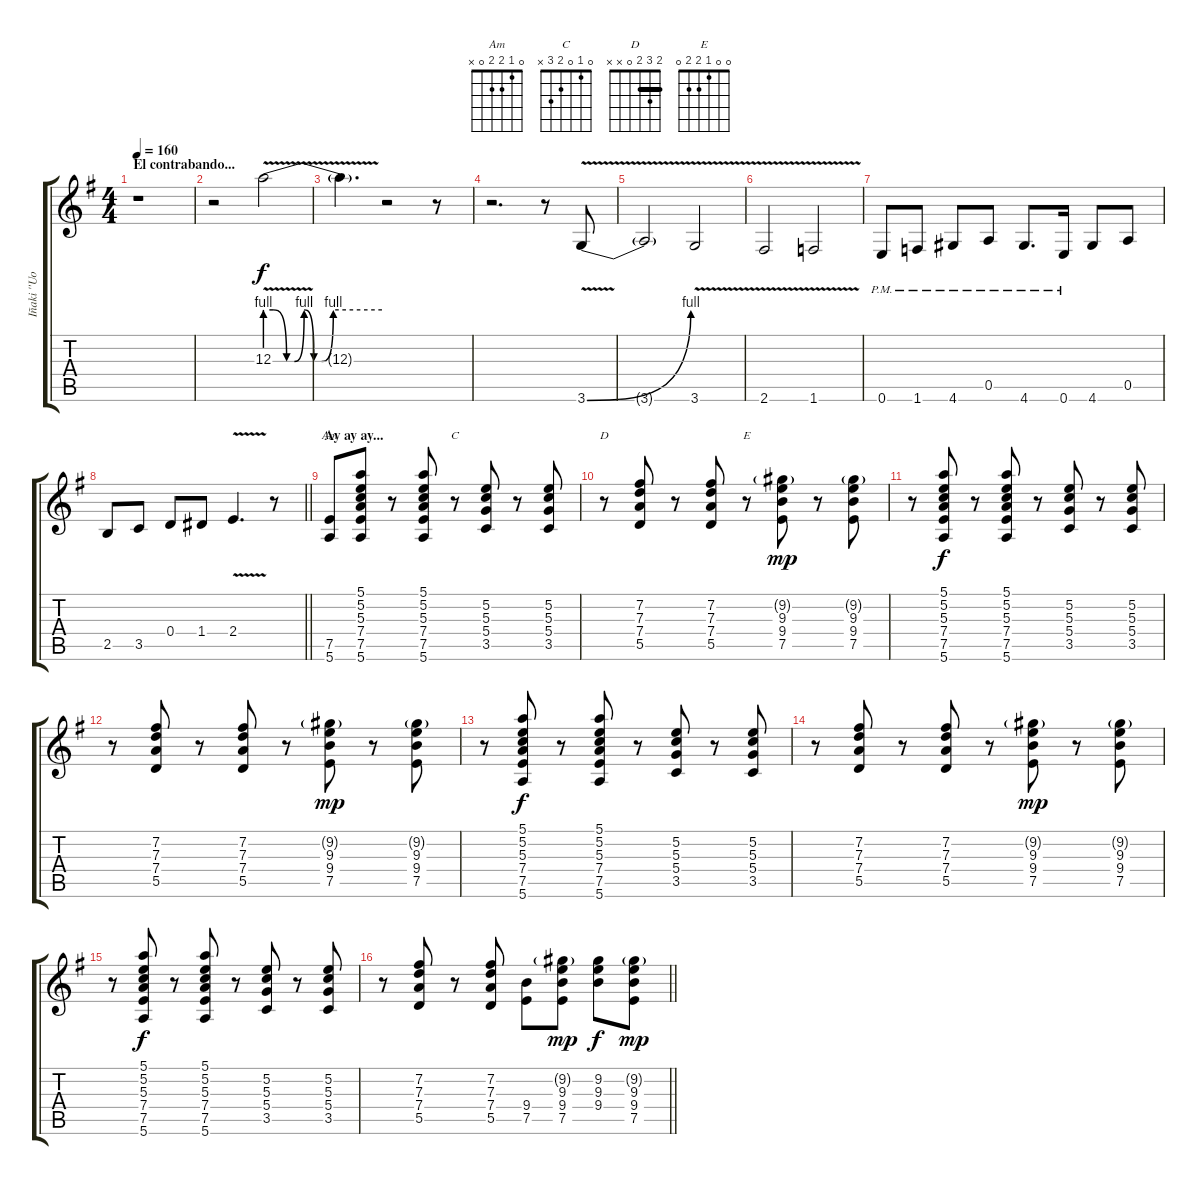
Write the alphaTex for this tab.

\track ("Iñaki ''Uoho'' Antón - Guitarra" "Iñaki ''Uo") {instrument distortionguitar}
\staff {score tabs}
\tuning (E4 B3 G3 D3 A2 E2) {hide}
\chord ("Am" 0 1 2 2 0 x)
\chord ("C" 0 1 0 2 3 x)
\chord ("D" 2 3 2 0 x x) {barre 2}
\chord ("E" 0 0 1 2 2 0)
\ts (4 4)
\section ("" "El contrabando...")
\tempo 160
\clef g2
\ks eminor
r.1{dy f} |
r.2 12.3{be (custom 0 4 4 4 11 0 15 0 20 4 25 0 29 0 35 4 60 4) v}.2{instrument electricguitarclean} |
12.3{t}.4{d} r.2 r.8 |
r.2{d} r.8 3.6{be (bend 0 0 60 4) v}.8{volume 11 instrument distortionguitar} |
3.6{t}.2 3.6{v}.2 |
2.6{v}.2 1.6{v}.2 |
0.6{pm}.8 1.6{pm}.8 4.6{pm}.8 0.5{pm}.8 4.6{pm}.8{d} 0.6{pm}.16 4.6.8 0.5.8 |
\barLineRight lightlight
2.5.8 3.5.8 0.4.8 1.4.8 2.4{v}.4{d} r.8 |
\section ("" "Ay ay ay...")
(7.5 5.6).8{ch "Am"} (5.1 5.2 5.3 7.4 7.5 5.6).8 r.8 (5.1 5.2 5.3 7.4 7.5 5.6).8 r.8{ch "C"} (5.2 5.3 5.4 3.5).8 r.8 (5.2 5.3 5.4 3.5).8 |
r.8{ch "D"} (7.2 7.3 7.4 5.5).8 r.8 (7.2 7.3 7.4 5.5).8 r.8{ch "E"} (9.2{g} 9.3 9.4 7.5).8{dy mp} r.8 (9.2{g} 9.3 9.4 7.5).8 |
r.8 (5.1 5.2 5.3 7.4 7.5 5.6).8{dy f} r.8 (5.1 5.2 5.3 7.4 7.5 5.6).8 r.8 (5.2 5.3 5.4 3.5).8 r.8 (5.2 5.3 5.4 3.5).8 |
r.8 (7.2 7.3 7.4 5.5).8 r.8 (7.2 7.3 7.4 5.5).8 r.8 (9.2{g} 9.3 9.4 7.5).8{dy mp} r.8 (9.2{g} 9.3 9.4 7.5).8 |
r.8 (5.1 5.2 5.3 7.4 7.5 5.6).8{dy f} r.8 (5.1 5.2 5.3 7.4 7.5 5.6).8 r.8 (5.2 5.3 5.4 3.5).8 r.8 (5.2 5.3 5.4 3.5).8 |
r.8 (7.2 7.3 7.4 5.5).8 r.8 (7.2 7.3 7.4 5.5).8 r.8 (9.2{g} 9.3 9.4 7.5).8{dy mp} r.8 (9.2{g} 9.3 9.4 7.5).8 |
r.8 (5.1 5.2 5.3 7.4 7.5 5.6).8{dy f} r.8 (5.1 5.2 5.3 7.4 7.5 5.6).8 r.8 (5.2 5.3 5.4 3.5).8 r.8 (5.2 5.3 5.4 3.5).8 |
\barLineRight lightlight
r.8 (7.2 7.3 7.4 5.5).8 r.8 (7.2 7.3 7.4 5.5).8 (9.4 7.5).8 (9.2{g} 9.3 9.4 7.5).8{dy mp} (9.2 9.3 9.4).8{dy f} (9.2{g} 9.3 9.4 7.5).8{dy mp}
